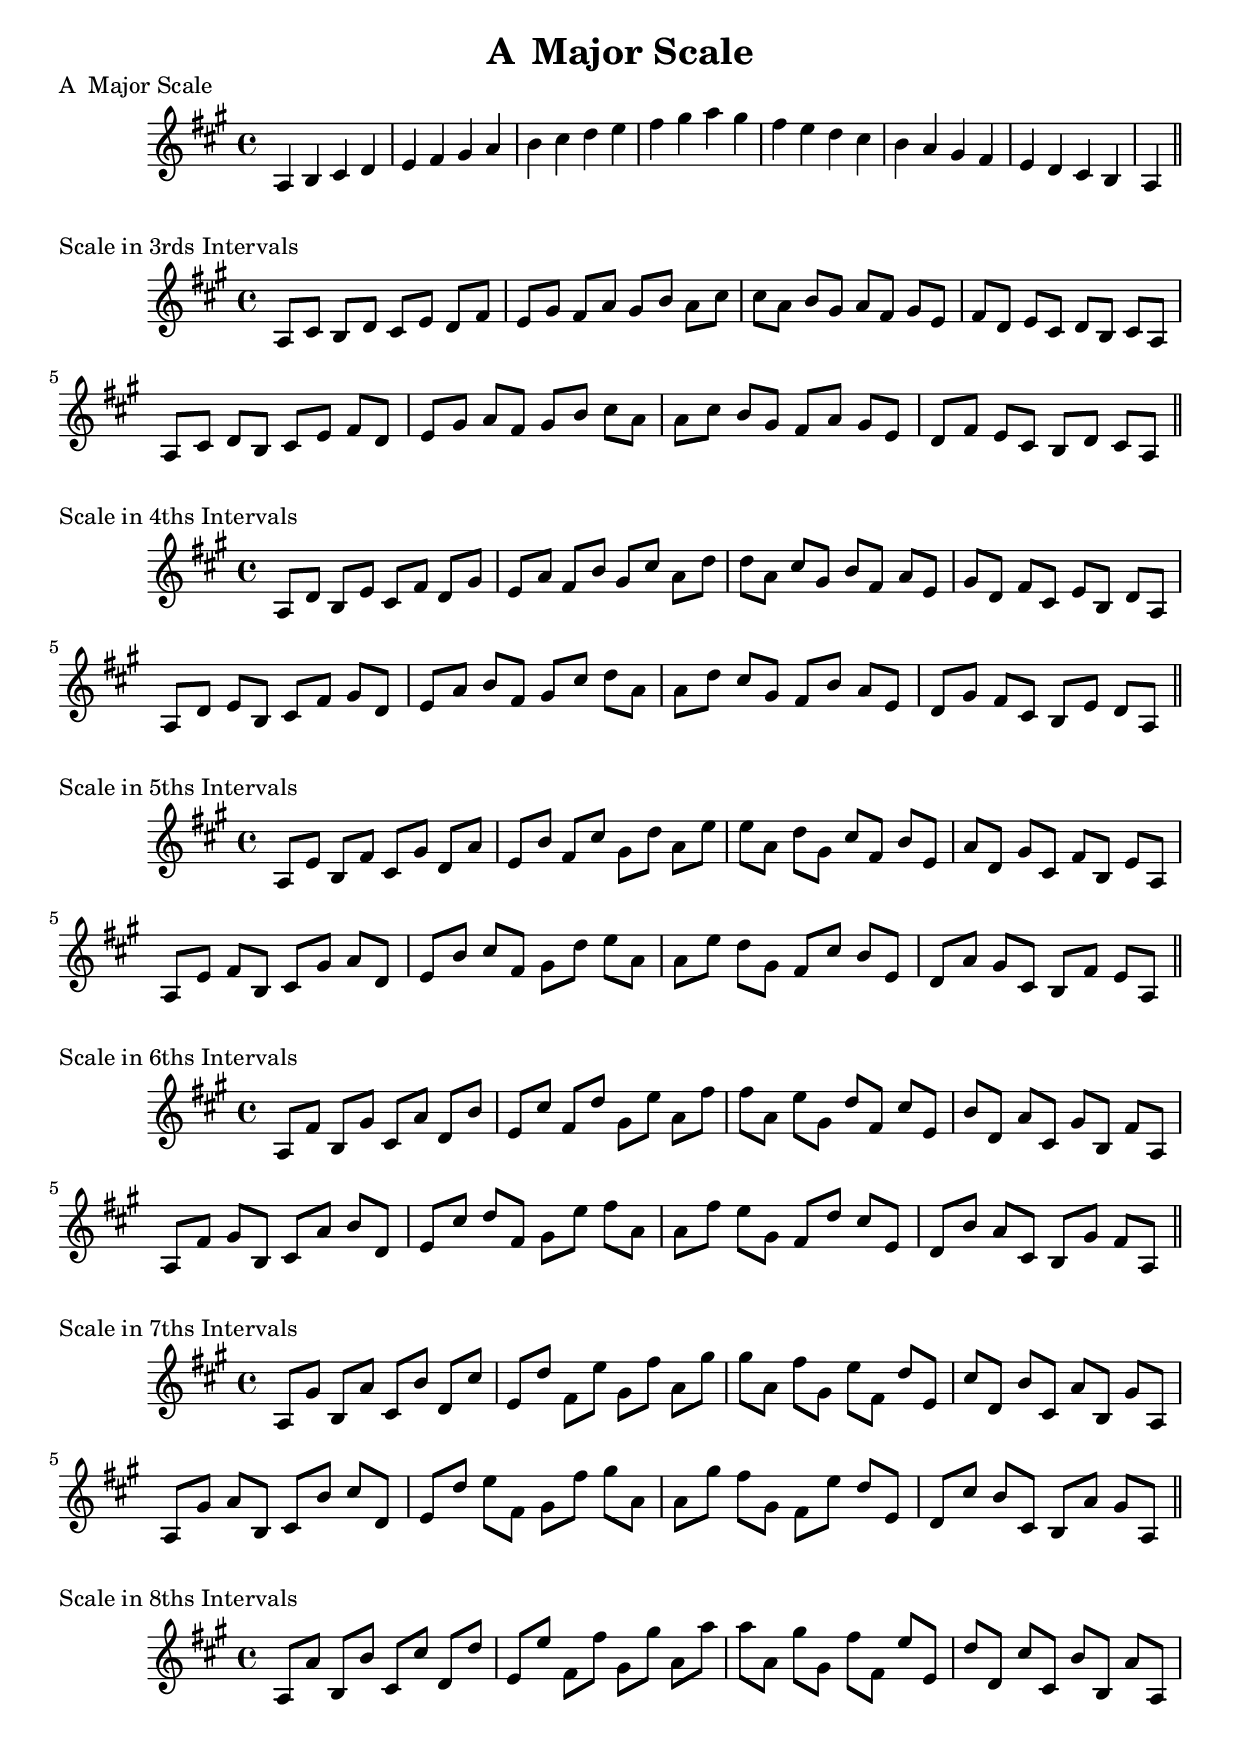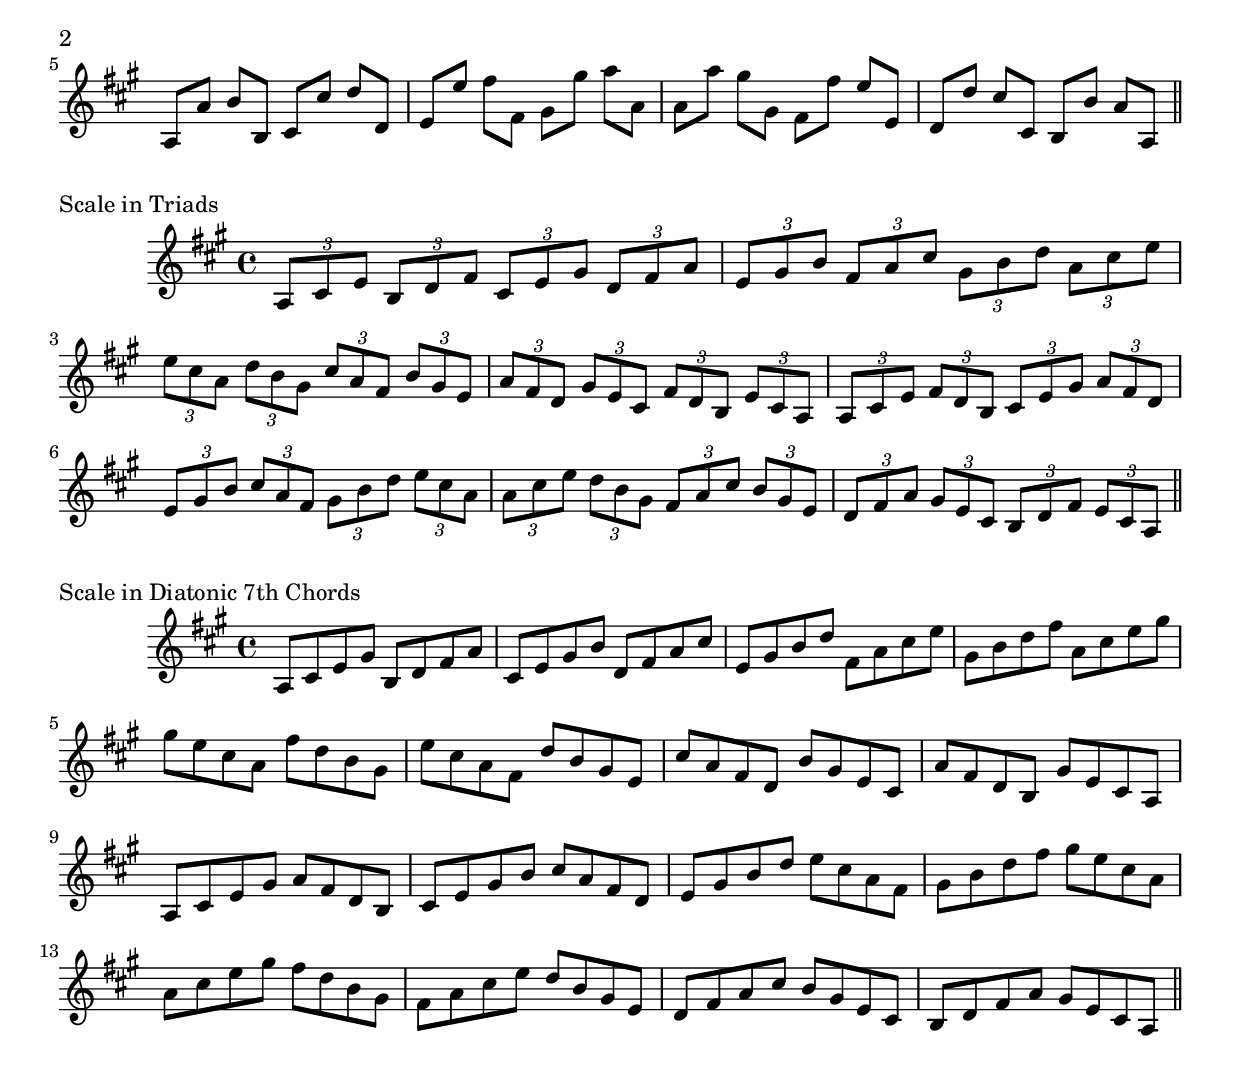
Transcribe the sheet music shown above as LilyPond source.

\version "2.18.2"

\include "scales.ly"

\header{
  title = \markup { "A" " Major Scale" }
}

\score {
  \transpose c a
  \new Staff \relative c {
    \key c \major
    \CMajorScale
    \bar "||"
  }
  \header{
    piece = \markup { "A" " Major Scale" }
  }
}

\score {
  \transpose c a
  \new Staff \relative c {
    \key c \major
    \set Timing.beamExceptions = #'()
    \set Timing.baseMoment = #'(ly:make-moment 1/4)
    \set Timing.beatStructure = #'(1 1 1 1)
    \CMajorScaleThirds
    \bar "||"
  }
  \header{
    piece = \markup { "Scale in 3rds Intervals" }
  }
}

\score {
  \transpose c a
  \new Staff \relative c {
    \key c \major
    \set Timing.beamExceptions = #'()
    \set Timing.baseMoment = #'(ly:make-moment 1/4)
    \set Timing.beatStructure = #'(1 1 1 1)
    \CMajorScaleFourths
    \bar "||"
  }
  \header{
    piece = \markup { "Scale in 4ths Intervals" }
  }
}

\score {
  \transpose c a
  \new Staff \relative c {
    \key c \major
    \set Timing.beamExceptions = #'()
    \set Timing.baseMoment = #'(ly:make-moment 1/4)
    \set Timing.beatStructure = #'(1 1 1 1)
    \CMajorScaleFifths
    \bar "||"
  }
  \header{
    piece = \markup { "Scale in 5ths Intervals" }
  }
}

\score {
  \transpose c a
  \new Staff \relative c {
    \key c \major
    \set Timing.beamExceptions = #'()
    \set Timing.baseMoment = #'(ly:make-moment 1/4)
    \set Timing.beatStructure = #'(1 1 1 1)
    \CMajorScaleSixths
    \bar "||"
  }
  \header{
    piece = \markup { "Scale in 6ths Intervals" }
  }
}

\score {
  \transpose c a
  \new Staff \relative c {
    \key c \major
    \set Timing.beamExceptions = #'()
    \set Timing.baseMoment = #'(ly:make-moment 1/4)
    \set Timing.beatStructure = #'(1 1 1 1)
    \CMajorScaleSevenths
    \bar "||"
  }
  \header{
    piece = \markup { "Scale in 7ths Intervals" }
  }
}

\score {
  \transpose c a
  \new Staff \relative c {
    \key c \major
    \set Timing.beamExceptions = #'()
    \set Timing.baseMoment = #'(ly:make-moment 1/4)
    \set Timing.beatStructure = #'(1 1 1 1)
    \CMajorScaleEights
    \bar "||"
  }
  \header{
    piece = \markup { "Scale in 8ths Intervals" }
  }
}

\score {
  \transpose c a
  \new Staff \relative c {
    \key c \major
    \CMajorScaleTriads
    \bar "||"
  }
  \header{
    piece = \markup { "Scale in Triads" }
  }
}

\score {
  \transpose c a
  \new Staff \relative c {
    \key c \major
    \CMajorScaleChords
    \bar "||"
  }
  \header{
    piece = \markup { "Scale in Diatonic 7th Chords" }
  }
}